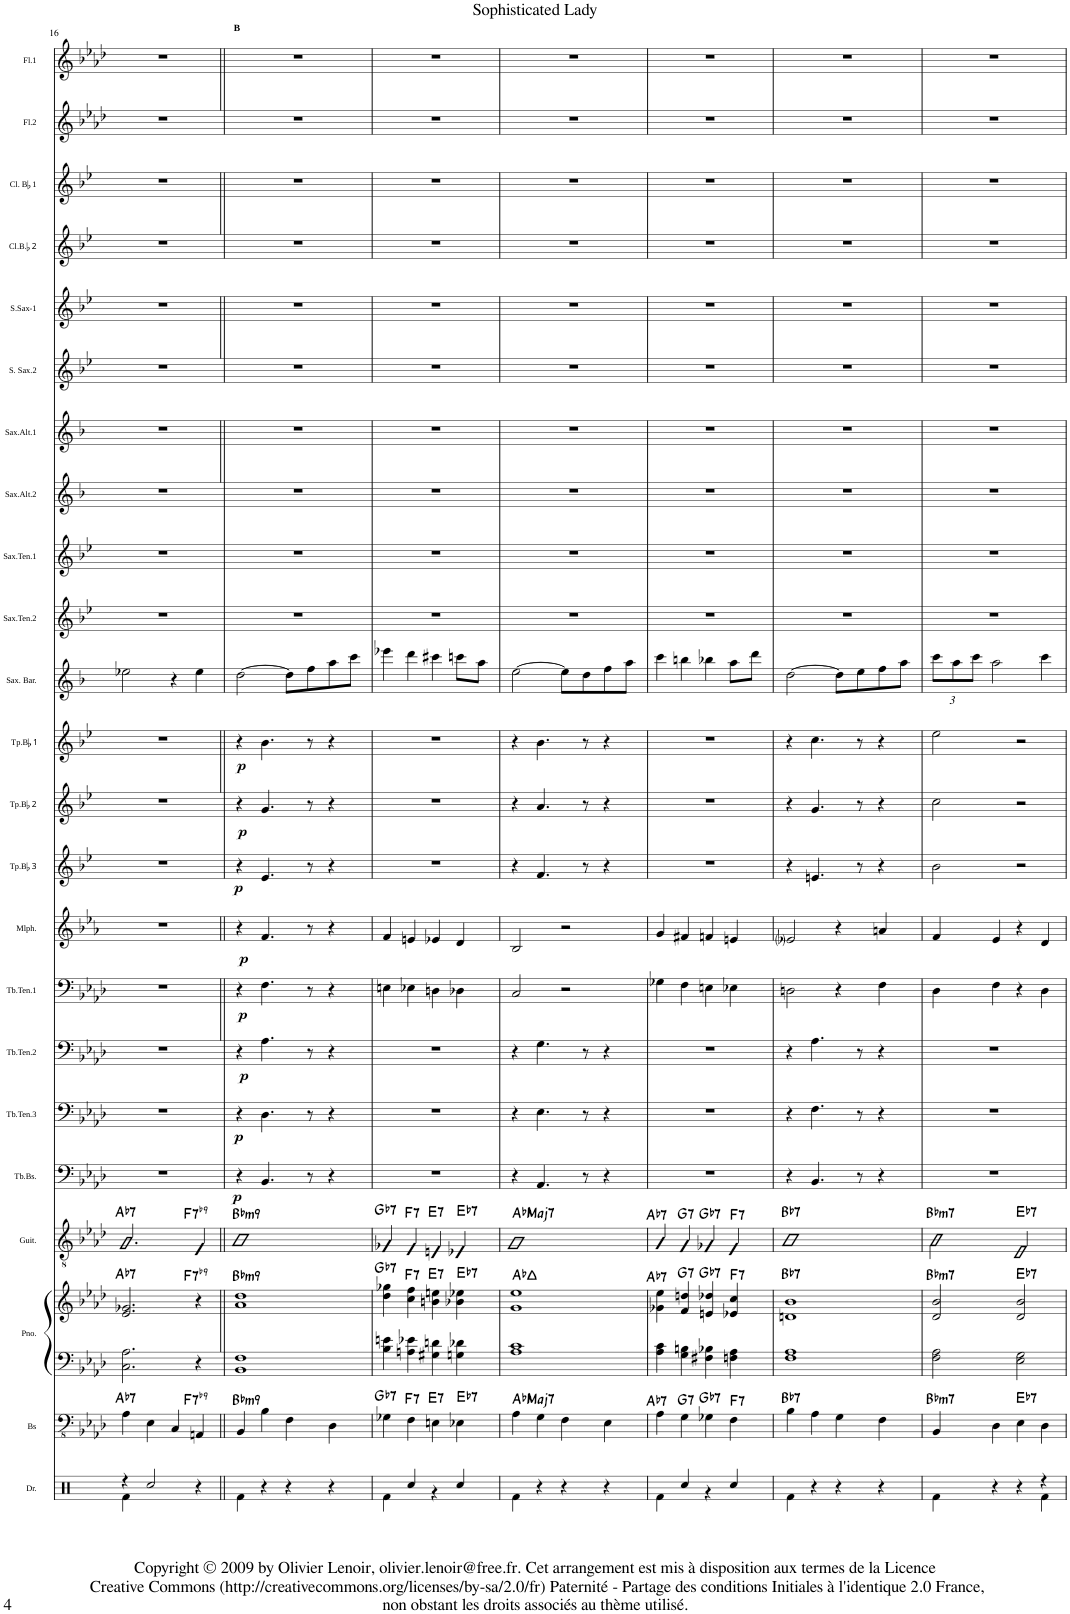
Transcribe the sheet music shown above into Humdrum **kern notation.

**kern	**kern	**harte	**kern	**kern	**harte	**kern	**harte	**kern	**dynam	**kern	**dynam	**kern	**dynam	**kern	**dynam	**kern	**dynam	**kern	**dynam	**kern	**dynam	**kern	**dynam	**kern	**kern	**kern	**kern	**kern	**kern	**kern	**kern	**kern	**kern	**kern
*part23	*part22	*part22	*part21	*part21	*part21	*part20	*part20	*part19	*part19	*part18	*part18	*part17	*part17	*part16	*part16	*part15	*part15	*part14	*part14	*part13	*part13	*part12	*part12	*part11	*part10	*part9	*part8	*part7	*part6	*part5	*part4	*part3	*part2	*part1
*staff24	*staff23	*	*staff22	*staff21	*	*staff20	*	*staff19	*staff19	*staff18	*staff18	*staff17	*staff17	*staff16	*staff16	*staff15	*staff15	*staff14	*staff14	*staff13	*staff13	*staff12	*staff12	*staff11	*staff10	*staff9	*staff8	*staff7	*staff6	*staff5	*staff4	*staff3	*staff2	*staff1
*I"Drums	*I"Bass	*	*I"Piano	*	*	*I"Guitar	*	*I"Trombone Basse	*	*I"Trombone Ténor 3	*	*I"Trombone Ténor 2	*	*I"Trombone Ténor 1	*	*I"Mellophone en Fa	*	*I"Trompette BaccidentalFlat 3	*	*I"Trompette BaccidentalFlat 2	*	*I"Trompette BaccidentalFlat 1	*	*I"Saxophone Baryton	*I"Saxophone Ténor 2	*I"Saxophone Ténor 1	*I"Saxophone Alto 2	*I"Saxophone Alto 1	*I"Saxophone Soprano 2	*I"Saxophone Soprano 1	*I"Clarinette BaccidentalFlat 2	*I"Clarinette BaccidentalFlat 1	*I"Flûte 2	*I"Flûte 1
*I'Dr.	*I'Bs	*	*I'Pno.	*	*	*I'Guit.	*	*I'Tb.Bs.	*	*	*	*	*	*	*	*I'Mlph.	*	*I'Tp.BaccidentalFlat 3	*	*I'Tp.BaccidentalFlat 2	*	*I'Tp.BaccidentalFlat 1	*	*I'Sax. Bar.	*	*	*I'Sax.Alt.2	*I'Sax.Alt.1	*	*	*I'Cl.B.accidentalFlat 2	*I'Cl. BaccidentalFlat 1	*I'Fl.2	*I'Fl.1
!!LO:PB:g=z
*clefX	*clefFv4	*	*clefF4	*clefG2	*	*clefGv2	*	*clefF4	*	*clefF4	*	*clefF4	*	*clefF4	*	*clefG2	*	*clefG2	*	*clefG2	*	*clefG2	*	*clefG2	*clefG2	*clefG2	*clefG2	*clefG2	*clefG2	*clefG2	*clefG2	*clefG2	*clefG2	*clefG2
*	*	*	*	*	*	*	*	*	*	*	*	*	*	*	*	*Trd4c7	*	*Trd1c2	*	*Trd1c2	*	*Trd1c2	*	*Trd12c21	*Trd8c14	*Trd8c14	*Trd5c9	*Trd5c9	*Trd1c2	*Trd1c2	*Trd1c2	*Trd1c2	*	*
*k[]	*k[b-e-a-d-]	*	*k[b-e-a-d-]	*k[b-e-a-d-]	*	*k[b-e-a-d-]	*	*k[b-e-a-d-]	*	*k[b-e-a-d-]	*	*k[b-e-a-d-]	*	*k[b-e-a-d-]	*	*k[b-e-a-]	*	*k[b-e-]	*	*k[b-e-]	*	*k[b-e-]	*	*k[b-]	*k[b-e-]	*k[b-e-]	*k[b-]	*k[b-]	*k[b-e-]	*k[b-e-]	*k[b-e-]	*k[b-e-]	*k[b-e-a-d-]	*k[b-e-a-d-]
*M4/4	*M4/4	*	*M4/4	*M4/4	*	*M4/4	*	*M4/4	*	*M4/4	*	*M4/4	*	*M4/4	*	*M4/4	*	*M4/4	*	*M4/4	*	*M4/4	*	*M4/4	*M4/4	*M4/4	*M4/4	*M4/4	*M4/4	*M4/4	*M4/4	*M4/4	*M4/4	*M4/4
=16	=16	=16	=16	=16	=16	=16	=16	=16	=16	=16	=16	=16	=16	=16	=16	=16	=16	=16	=16	=16	=16	=16	=16	=16	=16	=16	=16	=16	=16	=16	=16	=16	=16	=16
*^	*	*	*	*	*	*	*	*	*	*	*	*	*	*	*	*	*	*	*	*	*	*	*	*	*	*	*	*	*	*	*	*	*	*
*	*^	*	*	*	*	*	*	*	*	*	*	*	*	*	*	*	*	*	*	*	*	*	*	*	*	*	*	*	*	*	*	*	*	*	*
!	!	!	!	!LO:H:kt=7	!	!	!LO:H:kt=7	!	!LO:H:kt=7	!	!	!	!	!	!	!	!	!	!	!	!	!	!	!	!	!	!	!	!	!	!	!	!	!	!	!
4r	4Rf\	4ryy	4AA-\	Ab:7	2.C\ 2.A-\	2.e-/ 2.g-X/	Ab:7	2.A-/	Ab:7	1r	.	1r	.	1r	.	1r	.	1r	.	1r	.	1r	.	1r	.	2ee-X\	1r	1r	1r	1r	1r	1r	1r	1r	1r	1r
2ryy	2.ryy	2Rcc/	4EE-\	.	.	.	.	.	.	.	.	.	.	.	.	.	.	.	.	.	.	.	.	.	.	.	.	.	.	.	.	.	.	.	.	.
.	.	.	4CC/	.	.	.	.	.	.	.	.	.	.	.	.	.	.	.	.	.	.	.	.	.	.	4r	.	.	.	.	.	.	.	.	.	.
!	!	!	!	!LO:H:kt=7	!	!	!LO:H:kt=7	!	!LO:H:kt=7	!	!	!	!	!	!	!	!	!	!	!	!	!	!	!	!	!	!	!	!	!	!	!	!	!	!	!
4r	.	4ryy	4AAAn/	F:7(b9)	4r	4r	F:7(b9)	4F/	F:7(b9)	.	.	.	.	.	.	.	.	.	.	.	.	.	.	.	.	4ee-\	.	.	.	.	.	.	.	.	.	.
=17||	=17||	=17||	=17||	=17||	=17||	=17||	=17||	=17||	=17||	=17||	=17||	=17||	=17||	=17||	=17||	=17||	=17||	=17||	=17||	=17||	=17||	=17||	=17||	=17||	=17||	=17||	=17||	=17||	=17||	=17||	=17||	=17||	=17||	=17||	=17||	=17||
!	!	!	!	!	!	!	!	!	!	!	!	!	!	!	!	!	!	!	!	!	!	!	!	!	!	!	!	!	!	!	!	!	!	!	!	!LO:TX:a:B:t=B
!	!	!	!	!LO:H:kt=m9	!	!	!LO:H:kt=m9	!	!LO:H:kt=m9	!	!LO:DY:b	!	!LO:DY:b	!	!LO:DY:b	!	!LO:DY:b	!	!LO:DY:b	!	!LO:DY:b	!	!LO:DY:b	!	!LO:DY:b	!	!	!	!	!	!	!	!	!	!	!
4ryy	2ryy	4Rf\	4BBB-/	Bb:min9	1BB- 1F	1a- 1dd-	Bb:min9	1B-	Bb:min9	4r	p	4r	p	4r	p	4r	p	4r	p	4r	p	4r	p	4r	p	[2dd\	1r	1r	1r	1r	1r	1r	1r	1r	1r	1r
4r	.	2.ryy	4BB-\	.	.	.	.	.	.	4.BB-/	.	4.D-\	.	4.A-\	.	4.F\	.	4.f/	.	4.e-/	.	4.g/	.	4.b-\	.	.	.	.	.	.	.	.	.	.	.	.
4r	4ryy	.	4FF\	.	.	.	.	.	.	.	.	.	.	.	.	.	.	.	.	.	.	.	.	.	.	8dd\L]	.	.	.	.	.	.	.	.	.	.
.	.	.	.	.	.	.	.	.	.	8r	.	8r	.	8r	.	8r	.	8r	.	8r	.	8r	.	8r	.	8ff\	.	.	.	.	.	.	.	.	.	.
4r	4ryy	.	4DD-\	.	.	.	.	.	.	4r	.	4r	.	4r	.	4r	.	4r	.	4r	.	4r	.	4r	.	8aa\	.	.	.	.	.	.	.	.	.	.
.	.	.	.	.	.	.	.	.	.	.	.	.	.	.	.	.	.	.	.	.	.	.	.	.	.	8ccc\J	.	.	.	.	.	.	.	.	.	.
=18	=18	=18	=18	=18	=18	=18	=18	=18	=18	=18	=18	=18	=18	=18	=18	=18	=18	=18	=18	=18	=18	=18	=18	=18	=18	=18	=18	=18	=18	=18	=18	=18	=18	=18	=18	=18
!	!	!	!	!LO:H:kt=7	!	!	!LO:H:kt=7	!	!LO:H:kt=7	!	!	!	!	!	!	!	!	!	!	!	!	!	!	!	!	!	!	!	!	!	!	!	!	!	!	!
4ryy	4ryy	4Rf\	4GG-X\	Gb:7	4B-\ 4en\	4dd-\ 4gg-X\	Gb:7	4G-X/	Gb:7	1r	.	1r	.	1r	.	4En\	.	4f/	.	1r	.	1r	.	1r	.	4eee-X\	1r	1r	1r	1r	1r	1r	1r	1r	1r	1r
!	!	!	!	!LO:H:kt=7	!	!	!LO:H:kt=7	!	!LO:H:kt=7	!	!	!	!	!	!	!	!	!	!	!	!	!	!	!	!	!	!	!	!	!	!	!	!	!	!	!
4ryy	4Rcc/	2.ryy	4FF\	F:7	4An\ 4e-X\	4cc\ 4ff\	F:7	4F/	F:7	.	.	.	.	.	.	4E-X\	.	4en/	.	.	.	.	.	.	.	4ddd\	.	.	.	.	.	.	.	.	.	.
!	!	!	!	!LO:H:kt=7	!	!	!LO:H:kt=7	!	!LO:H:kt=7	!	!	!	!	!	!	!	!	!	!	!	!	!	!	!	!	!	!	!	!	!	!	!	!	!	!	!
4ryy	4r	.	4EEn\	E:7	4G#X\ 4dn\	4bn\ 4een\	E:7	4En/	E:7	.	.	.	.	.	.	4Dn\	.	4e-X/	.	.	.	.	.	.	.	4ccc#X\	.	.	.	.	.	.	.	.	.	.
!	!	!	!	!LO:H:kt=7	!	!	!LO:H:kt=7	!	!LO:H:kt=7	!	!	!	!	!	!	!	!	!	!	!	!	!	!	!	!	!	!	!	!	!	!	!	!	!	!	!
4ryy	4Rcc/	.	4EE-X\	Eb:7	4Gn\ 4d-X\	4b-X\ 4ee-X\	Eb:7	4E-X/	Eb:7	.	.	.	.	.	.	4D-X\	.	4d/	.	.	.	.	.	.	.	8cccn\L	.	.	.	.	.	.	.	.	.	.
.	.	.	.	.	.	.	.	.	.	.	.	.	.	.	.	.	.	.	.	.	.	.	.	.	.	8aa\J	.	.	.	.	.	.	.	.	.	.
*	*v	*v	*	*	*	*	*	*	*	*	*	*	*	*	*	*	*	*	*	*	*	*	*	*	*	*	*	*	*	*	*	*	*	*	*	*
=19	=19	=19	=19	=19	=19	=19	=19	=19	=19	=19	=19	=19	=19	=19	=19	=19	=19	=19	=19	=19	=19	=19	=19	=19	=19	=19	=19	=19	=19	=19	=19	=19	=19	=19	=19
!	!	!	!LO:H:kt=Maj7	!	!	!	!	!LO:H:kt=Maj7	!	!	!	!	!	!	!	!	!	!	!	!	!	!	!	!	!	!	!	!	!	!	!	!	!	!	!
4ryy	4Rf\	4AA-\	Ab:maj7	1A- 1c	1g 1ee-	Ab:maj	1A-	Ab:maj7	4r	.	4r	.	4r	.	2C/	.	2B-/	.	4r	.	4r	.	4r	.	[2ee\	1r	1r	1r	1r	1r	1r	1r	1r	1r	1r
4r	2.ryy	4GG\	.	.	.	.	.	.	4.AA-/	.	4.E-\	.	4.G\	.	.	.	.	.	4.f/	.	4.a/	.	4.b-\	.	.	.	.	.	.	.	.	.	.	.	.
4r	.	4FF\	.	.	.	.	.	.	.	.	.	.	.	.	2r	.	2r	.	.	.	.	.	.	.	8ee\L]	.	.	.	.	.	.	.	.	.	.
.	.	.	.	.	.	.	.	.	8r	.	8r	.	8r	.	.	.	.	.	8r	.	8r	.	8r	.	8dd\	.	.	.	.	.	.	.	.	.	.
4r	.	4EE-\	.	.	.	.	.	.	4r	.	4r	.	4r	.	.	.	.	.	4r	.	4r	.	4r	.	8ff\	.	.	.	.	.	.	.	.	.	.
.	.	.	.	.	.	.	.	.	.	.	.	.	.	.	.	.	.	.	.	.	.	.	.	.	8aa\J	.	.	.	.	.	.	.	.	.	.
=20	=20	=20	=20	=20	=20	=20	=20	=20	=20	=20	=20	=20	=20	=20	=20	=20	=20	=20	=20	=20	=20	=20	=20	=20	=20	=20	=20	=20	=20	=20	=20	=20	=20	=20	=20
*	*^	*	*	*	*	*	*	*	*	*	*	*	*	*	*	*	*	*	*	*	*	*	*	*	*	*	*	*	*	*	*	*	*	*	*
!	!	!	!	!LO:H:kt=7	!	!	!LO:H:kt=7	!	!LO:H:kt=7	!	!	!	!	!	!	!	!	!	!	!	!	!	!	!	!	!	!	!	!	!	!	!	!	!	!	!
4ryy	4ryy	4Rf\	4AA-\	Ab:7	4A-\ 4c\	4g-X\ 4ee-\	Ab:7	4A-/	Ab:7	1r	.	1r	.	1r	.	4G-X\	.	4g/	.	1r	.	1r	.	1r	.	4ccc\	1r	1r	1r	1r	1r	1r	1r	1r	1r	1r
!	!	!	!	!LO:H:kt=7	!	!	!LO:H:kt=7	!	!LO:H:kt=7	!	!	!	!	!	!	!	!	!	!	!	!	!	!	!	!	!	!	!	!	!	!	!	!	!	!	!
4ryy	4Rcc/	2.ryy	4GG\	G:7	4G\ 4Bn\	4f/ 4ddn/	G:7	4G/	G:7	.	.	.	.	.	.	4F\	.	4f#X/	.	.	.	.	.	.	.	4bbn\	.	.	.	.	.	.	.	.	.	.
!	!	!	!	!LO:H:kt=7	!	!	!LO:H:kt=7	!	!LO:H:kt=7	!	!	!	!	!	!	!	!	!	!	!	!	!	!	!	!	!	!	!	!	!	!	!	!	!	!	!
4ryy	4r	.	4GG-X\	Gb:7	4F#X\ 4B-X\	4en/ 4dd-X/	Gb:7	4G-X/	Gb:7	.	.	.	.	.	.	4En\	.	4fn/	.	.	.	.	.	.	.	4bb-X\	.	.	.	.	.	.	.	.	.	.
!	!	!	!	!LO:H:kt=7	!	!	!LO:H:kt=7	!	!LO:H:kt=7	!	!	!	!	!	!	!	!	!	!	!	!	!	!	!	!	!	!	!	!	!	!	!	!	!	!	!
4ryy	4Rcc/	.	4FF\	F:7	4Fn\ 4A-\	4e-X/ 4cc/	F:7	4F/	F:7	.	.	.	.	.	.	4E-X\	.	4en/	.	.	.	.	.	.	.	8aa\L	.	.	.	.	.	.	.	.	.	.
.	.	.	.	.	.	.	.	.	.	.	.	.	.	.	.	.	.	.	.	.	.	.	.	.	.	8ddd\J	.	.	.	.	.	.	.	.	.	.
*	*v	*v	*	*	*	*	*	*	*	*	*	*	*	*	*	*	*	*	*	*	*	*	*	*	*	*	*	*	*	*	*	*	*	*	*	*
=21	=21	=21	=21	=21	=21	=21	=21	=21	=21	=21	=21	=21	=21	=21	=21	=21	=21	=21	=21	=21	=21	=21	=21	=21	=21	=21	=21	=21	=21	=21	=21	=21	=21	=21	=21
!	!	!	!LO:H:kt=7	!	!	!LO:H:kt=7	!	!LO:H:kt=7	!	!	!	!	!	!	!	!	!	!	!	!	!	!	!	!	!	!	!	!	!	!	!	!	!	!	!
4ryy	4Rf\	4BB-\	Bb:7	1F 1A-	1dn 1b-	Bb:7	1B-	Bb:7	4r	.	4r	.	4r	.	2Dn\	.	2e-i/	.	4r	.	4r	.	4r	.	[2dd\	1r	1r	1r	1r	1r	1r	1r	1r	1r	1r
4r	2.ryy	4AA-\	.	.	.	.	.	.	4.BB-/	.	4.F\	.	4.A-\	.	.	.	.	.	4.en/	.	4.g/	.	4.cc\	.	.	.	.	.	.	.	.	.	.	.	.
4r	.	4GG\	.	.	.	.	.	.	.	.	.	.	.	.	4r	.	4r	.	.	.	.	.	.	.	8dd\L]	.	.	.	.	.	.	.	.	.	.
.	.	.	.	.	.	.	.	.	8r	.	8r	.	8r	.	.	.	.	.	8r	.	8r	.	8r	.	8ee\	.	.	.	.	.	.	.	.	.	.
4r	.	4FF\	.	.	.	.	.	.	4r	.	4r	.	4r	.	4F\	.	4an/	.	4r	.	4r	.	4r	.	8ff\	.	.	.	.	.	.	.	.	.	.
.	.	.	.	.	.	.	.	.	.	.	.	.	.	.	.	.	.	.	.	.	.	.	.	.	8aa\J	.	.	.	.	.	.	.	.	.	.
=22	=22	=22	=22	=22	=22	=22	=22	=22	=22	=22	=22	=22	=22	=22	=22	=22	=22	=22	=22	=22	=22	=22	=22	=22	=22	=22	=22	=22	=22	=22	=22	=22	=22	=22	=22
*	*^	*	*	*	*	*	*	*	*	*	*	*	*	*	*	*	*	*	*	*	*	*	*	*	*	*	*	*	*	*	*	*	*	*	*
*	*	*	*	*	*	*	*	*	*	*	*	*	*	*	*	*	*	*	*	*	*	*	*	*	*	*Xbrackettup	*	*	*	*	*	*	*	*	*	*
!	!	!	!	!LO:H:kt=m7	!	!	!LO:H:kt=m7	!	!LO:H:kt=m7	!	!	!	!	!	!	!	!	!	!	!	!	!	!	!	!	!	!	!	!	!	!	!	!	!	!	!
4ryy	2.ryy	4Rf\	4BBB-/	Bb:min7	2F\ 2A-\	2d-/ 2b-/	Bb:min7	2B-\	Bb:min7	1r	.	1r	.	1r	.	4D-\	.	4f/	.	2b-\	.	2cc\	.	2ee-\	.	12ccc\L	1r	1r	1r	1r	1r	1r	1r	1r	1r	1r
.	.	.	.	.	.	.	.	.	.	.	.	.	.	.	.	.	.	.	.	.	.	.	.	.	.	12aa\	.	.	.	.	.	.	.	.	.	.
.	.	.	.	.	.	.	.	.	.	.	.	.	.	.	.	.	.	.	.	.	.	.	.	.	.	12ccc\J	.	.	.	.	.	.	.	.	.	.
4r	.	2.ryy	4DD-\	.	.	.	.	.	.	.	.	.	.	.	.	4F\	.	4e-/	.	.	.	.	.	.	.	2aa\	.	.	.	.	.	.	.	.	.	.
!	!	!	!	!LO:H:kt=7	!	!	!LO:H:kt=7	!	!LO:H:kt=7	!	!	!	!	!	!	!	!	!	!	!	!	!	!	!	!	!	!	!	!	!	!	!	!	!	!	!
4r	.	.	4EE-\	Eb:7	2E-\ 2G\	2d-/ 2b-/	Eb:7	2E-/	Eb:7	.	.	.	.	.	.	4r	.	4r	.	2r	.	2r	.	2r	.	.	.	.	.	.	.	.	.	.	.	.
4r	4Rf\	.	4DD-\	.	.	.	.	.	.	.	.	.	.	.	.	4D-\	.	4d/	.	.	.	.	.	.	.	4ccc\	.	.	.	.	.	.	.	.	.	.
*v	*v	*v	*	*	*	*	*	*	*	*	*	*	*	*	*	*	*	*	*	*	*	*	*	*	*	*	*	*	*	*	*	*	*	*	*	*
=	=	=	=	=	=	=	=	=	=	=	=	=	=	=	=	=	=	=	=	=	=	=	=	=	=	=	=	=	=	=	=	=	=	=
*-	*-	*-	*-	*-	*-	*-	*-	*-	*-	*-	*-	*-	*-	*-	*-	*-	*-	*-	*-	*-	*-	*-	*-	*-	*-	*-	*-	*-	*-	*-	*-	*-	*-	*-
